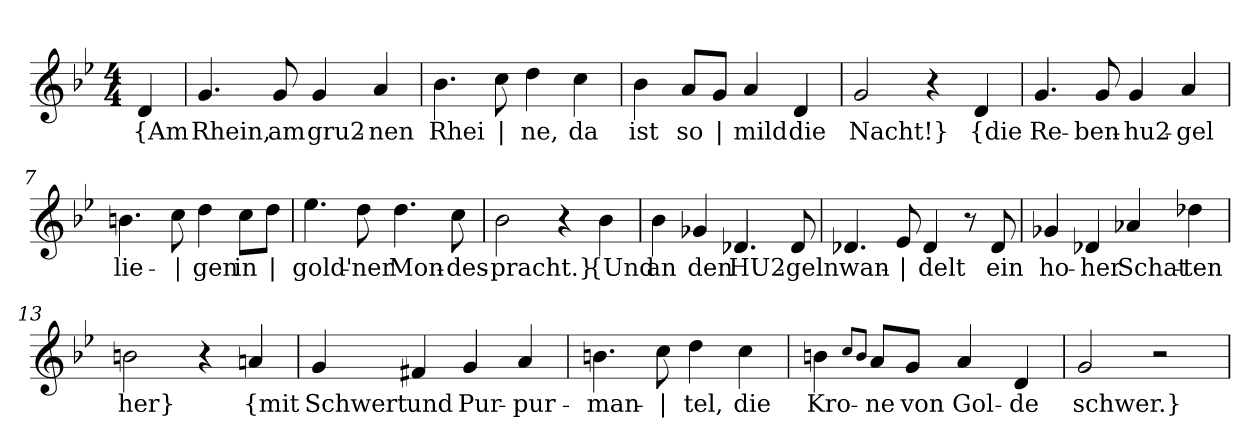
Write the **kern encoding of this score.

**kern	**text
*part1	*part1
*staff1	*staff1
*clefG2	*
*k[b-e-]	*
*M4/4	*
=1	=1
!	!LO:LY:b
4d/	{Am
=2	=2
!	!LO:LY:b
4.g/	Rhein,
!	!LO:LY:b
8g/	am
!	!LO:LY:b
4g/	gru2-
!	!LO:LY:b
4a/	-nen
=3	=3
!	!LO:LY:b
4.b-\	Rhei
!	!LO:LY:b
8cc\	|
!	!LO:LY:b
4dd\	-ne,
!	!LO:LY:b
4cc\	da
=4	=4
!	!LO:LY:b
4b-\	ist
!	!LO:LY:b
8a/L	so
!	!LO:LY:b
8g/J	|
!	!LO:LY:b
4a/	mild
!	!LO:LY:b
4d/	die
=5	=5
!	!LO:LY:b
2g/	Nacht!}
4r	.
!	!LO:LY:b
4d/	{die
=6	=6
!	!LO:LY:b
4.g/	Re-
!	!LO:LY:b
8g/	-ben-
!	!LO:LY:b
4g/	-hu2-
!	!LO:LY:b
4a/	-gel
!!LO:LB:g=z
=7	=7
!	!LO:LY:b
4.bn\	lie-
!	!LO:LY:b
8cc\	|
!	!LO:LY:b
4dd\	-gen
!	!LO:LY:b
8cc\L	in
!	!LO:LY:b
8dd\J	|
=8	=8
!	!LO:LY:b
4.ee-\	gold'-
!	!LO:LY:b
8dd\	-ner
!	!LO:LY:b
4.dd\	Mon-
!	!LO:LY:b
8cc\	-des-
=9	=9
!	!LO:LY:b
2b-\	-pracht.}
4r	.
!	!LO:LY:b
4b-\	{Und
=10	=10
!	!LO:LY:b
4b-\	an
!	!LO:LY:b
4g-X/	den
!	!LO:LY:b
4.d-X/	HU2-
!	!LO:LY:b
8d-/	-geln
=11	=11
!	!LO:LY:b
4.d-X/	wan-
!	!LO:LY:b
8e-/	|
!	!LO:LY:b
4d-/	-delt
8r	.
!	!LO:LY:b
8d-/	ein
!!LO:LB:g=z
=12	=12
!	!LO:LY:b
4g-X/	ho-
!	!LO:LY:b
4d-X/	-her
!	!LO:LY:b
4a-X/	Schat-
!	!LO:LY:b
4dd-X\	-ten
=13	=13
!	!LO:LY:b
2bn\	her}
4r	.
!	!LO:LY:b
4an/	{mit
=14	=14
!	!LO:LY:b
4g/	Schwert
!	!LO:LY:b
4f#X/	und
!	!LO:LY:b
4g/	Pur-
!	!LO:LY:b
4a/	-pur-
=15	=15
!	!LO:LY:b
4.bn\	-man-
!	!LO:LY:b
8cc\	|
!	!LO:LY:b
4dd\	-tel,
!	!LO:LY:b
4cc\	die
=16	=16
!	!LO:LY:b
4bn\	Kro-
8qcc/L	.
8qb/J	.
!	!LO:LY:b
8a/L	-ne
!	!LO:LY:b
8g/J	von
!	!LO:LY:b
4a/	Gol-
!	!LO:LY:b
4d/	-de
!!LO:LB:g=z
=17	=17
!	!LO:LY:b
2g/	schwer.}
2r	.
=	=
*-	*-
